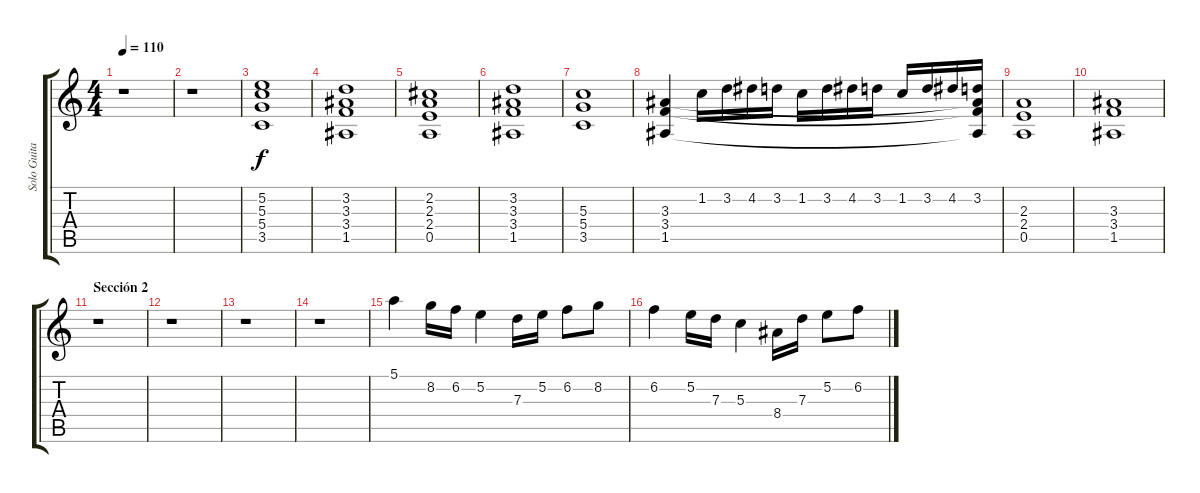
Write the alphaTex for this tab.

\track ("Solo Guitar" "Solo Guita") {instrument overdrivenguitar}
\staff {score tabs}
\tuning (E4 B3 G3 D3 A2 E2) {hide}
\ts (4 4)
\tempo 110
\clef g2
\ks c
r.1{dy f} |
r.1 |
(5.2 5.3 5.4 3.5).1 |
(3.2 3.3 3.4 1.5).1 |
(2.2 2.3 2.4 0.5).1 |
(3.2 3.3 3.4 1.5).1 |
(5.3 5.4 3.5).1 |
(3.3 3.4 1.5).4 1.2.16 3.2.16 4.2.16 3.2.16 1.2.16 3.2.16 4.2.16 3.2.16 1.2.16 3.2.16 4.2.16 (3.2 3.3{t} 3.4{t} 1.5{t}).16 |
(2.3 2.4 0.5).1 |
(3.3 3.4 1.5).1 |
\section ("" "Sección 2")
r.1 |
r.1 |
r.1 |
r.1 |
5.1.4 8.2.16 6.2.16 5.2.4 7.3.16 5.2.16 6.2.8 8.2.8 |
6.2.4 5.2.16 7.3.16 5.3.4 8.4.16 7.3.16 5.2.8 6.2.8
